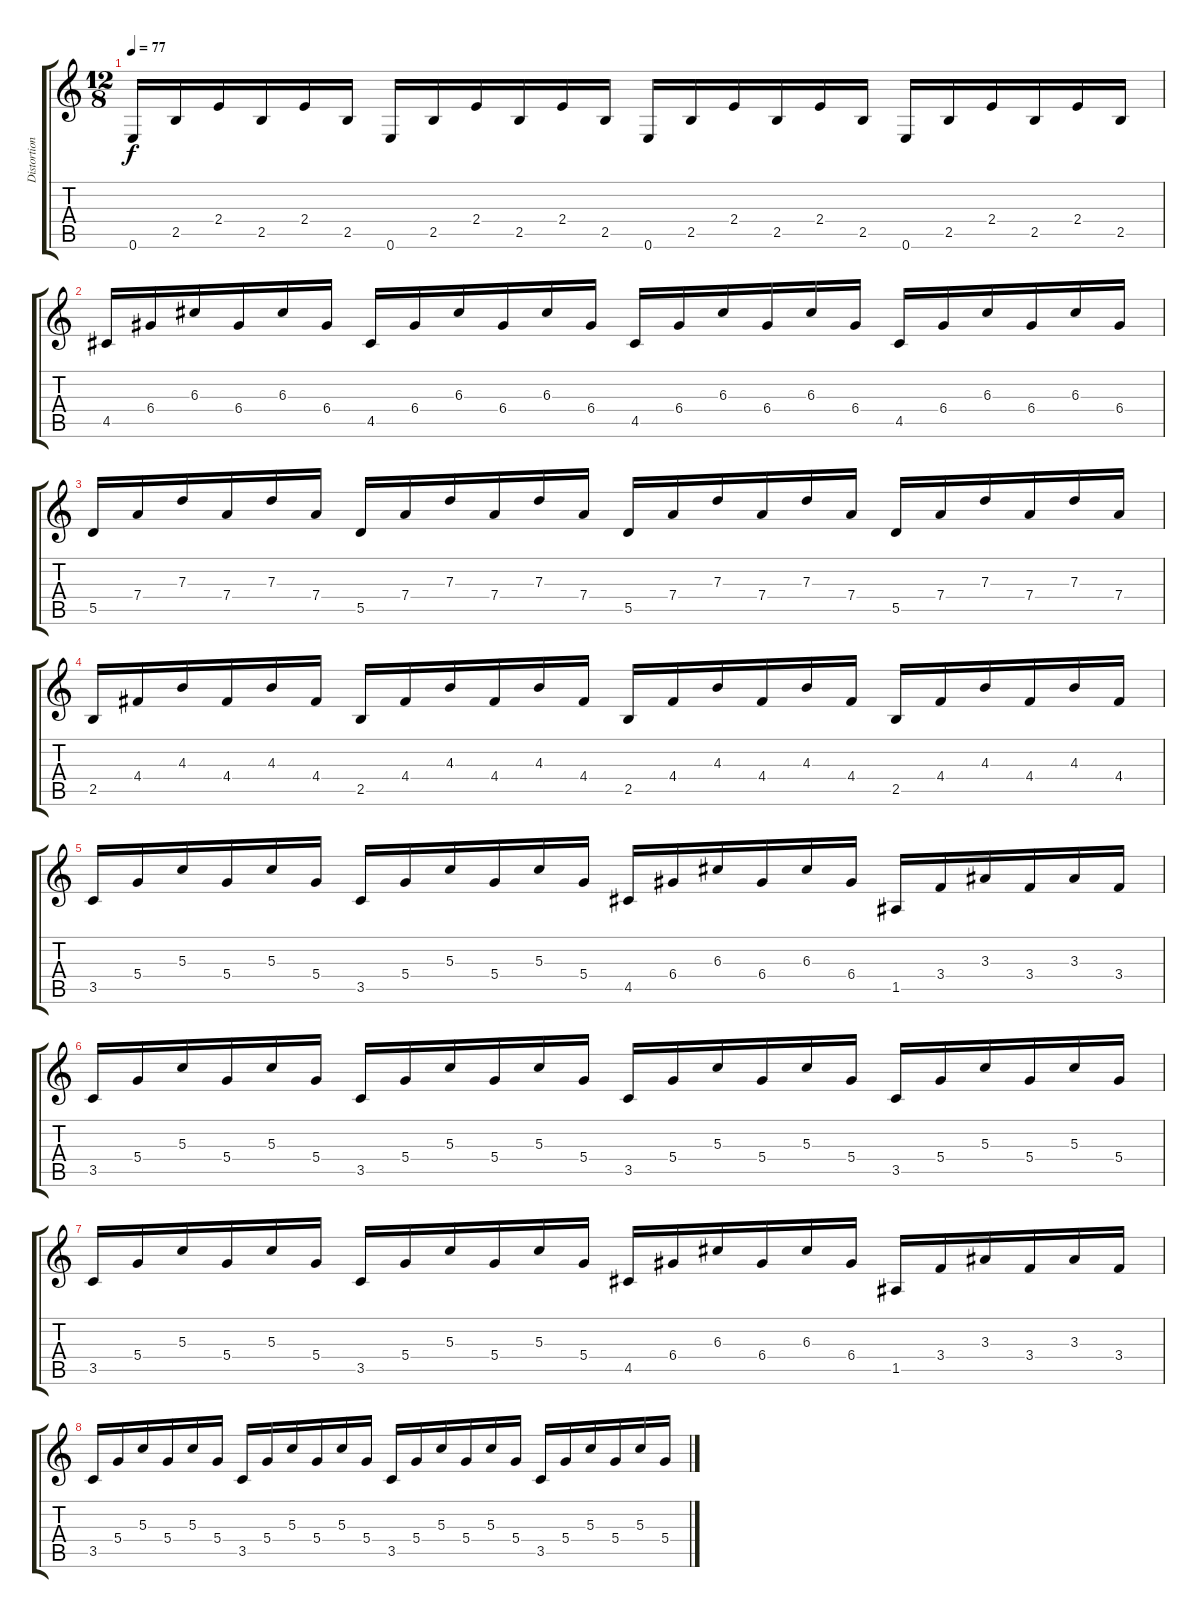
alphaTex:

\track ("Distortion Guitar 2" "Distortion") {instrument distortionguitar}
\staff {score tabs}
\tuning (E4 B3 G3 D3 A2 E2) {hide}
\ts (12 8)
\tempo 77
\clef g2
\ks c
0.6.16{dy f} 2.5.16 2.4.16 2.5.16 2.4.16 2.5.16 0.6.16 2.5.16 2.4.16 2.5.16 2.4.16 2.5.16 0.6.16 2.5.16 2.4.16 2.5.16 2.4.16 2.5.16 0.6.16 2.5.16 2.4.16 2.5.16 2.4.16 2.5.16 |
4.5.16 6.4.16 6.3.16 6.4.16 6.3.16 6.4.16 4.5.16 6.4.16 6.3.16 6.4.16 6.3.16 6.4.16 4.5.16 6.4.16 6.3.16 6.4.16 6.3.16 6.4.16 4.5.16 6.4.16 6.3.16 6.4.16 6.3.16 6.4.16 |
5.5.16 7.4.16 7.3.16 7.4.16 7.3.16 7.4.16 5.5.16 7.4.16 7.3.16 7.4.16 7.3.16 7.4.16 5.5.16 7.4.16 7.3.16 7.4.16 7.3.16 7.4.16 5.5.16 7.4.16 7.3.16 7.4.16 7.3.16 7.4.16 |
2.5.16 4.4.16 4.3.16 4.4.16 4.3.16 4.4.16 2.5.16 4.4.16 4.3.16 4.4.16 4.3.16 4.4.16 2.5.16 4.4.16 4.3.16 4.4.16 4.3.16 4.4.16 2.5.16 4.4.16 4.3.16 4.4.16 4.3.16 4.4.16 |
3.5.16 5.4.16 5.3.16 5.4.16 5.3.16 5.4.16 3.5.16 5.4.16 5.3.16 5.4.16 5.3.16 5.4.16 4.5.16 6.4.16 6.3.16 6.4.16 6.3.16 6.4.16 1.5.16 3.4.16 3.3.16 3.4.16 3.3.16 3.4.16 |
3.5.16 5.4.16 5.3.16 5.4.16 5.3.16 5.4.16 3.5.16 5.4.16 5.3.16 5.4.16 5.3.16 5.4.16 3.5.16 5.4.16 5.3.16 5.4.16 5.3.16 5.4.16 3.5.16 5.4.16 5.3.16 5.4.16 5.3.16 5.4.16 |
3.5.16 5.4.16 5.3.16 5.4.16 5.3.16 5.4.16 3.5.16 5.4.16 5.3.16 5.4.16 5.3.16 5.4.16 4.5.16 6.4.16 6.3.16 6.4.16 6.3.16 6.4.16 1.5.16 3.4.16 3.3.16 3.4.16 3.3.16 3.4.16 |
3.5.16 5.4.16 5.3.16 5.4.16 5.3.16 5.4.16 3.5.16 5.4.16 5.3.16 5.4.16 5.3.16 5.4.16 3.5.16 5.4.16 5.3.16 5.4.16 5.3.16 5.4.16 3.5.16 5.4.16 5.3.16 5.4.16 5.3.16 5.4.16
